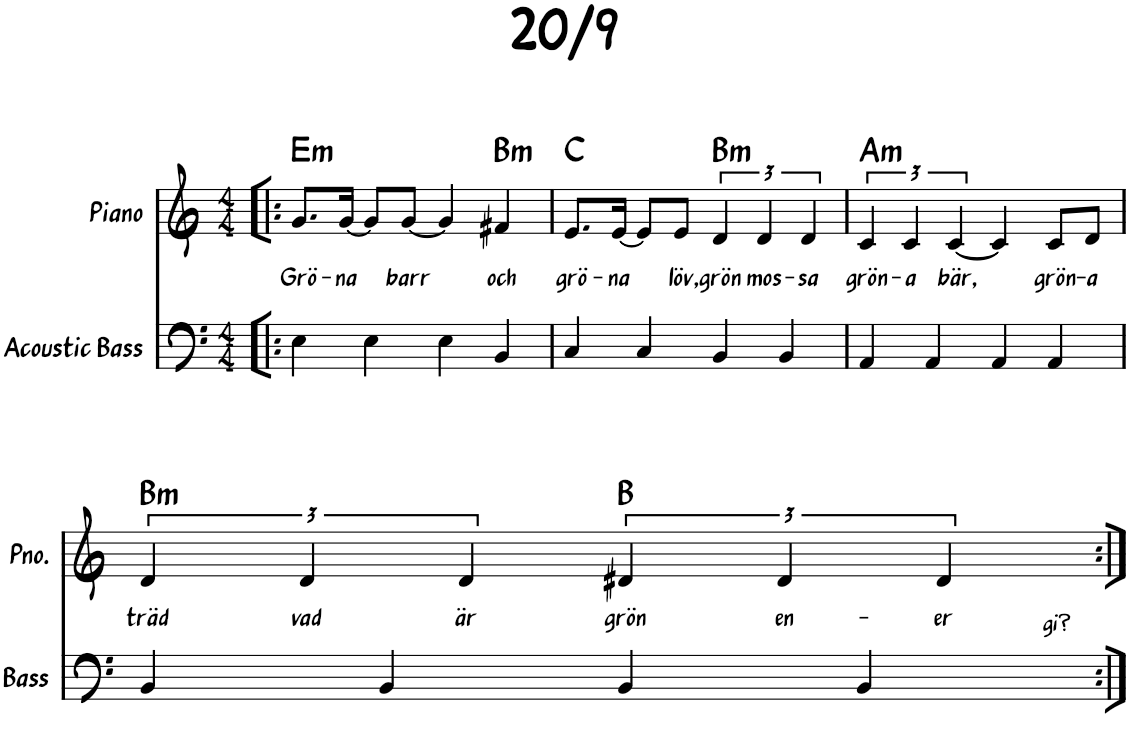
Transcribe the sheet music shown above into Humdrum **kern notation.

**kern	**kern	**text	**harte
*part2	*part1	*part1	*part1
*staff2	*staff1	*staff1	*
*I"Acoustic Bass	*I"Piano	*	*
*I'Bass	*I'Pno.	*	*
*clefF4	*clefG2	*	*
*Trd7c12	*	*	*
*k[]	*k[]	*	*
*M4/4	*M4/4	*	*
=1!|:	=1!|:	=1!|:	=1!|:
!	!	!LO:LY:b	!LO:H:kt=m
4E\	8.g/L	Grö-	E:min
!	!	!LO:LY:b	!
.	[16g/Jk	-na	.
4E\	8g/L]	.	.
!	!	!LO:LY:b	!
.	[8g/J	barr	.
4E\	4g/]	.	.
!	!	!LO:LY:b	!LO:H:kt=m
4BB/	4f#X/	och	B:min
=2	=2	=2	=2
!	!	!LO:LY:b	!
4C/	8.e/L	grö-	C:maj
!	!	!LO:LY:b	!
.	[16e/Jk	-na	.
4C/	8e/L]	.	.
!	!	!LO:LY:b	!
.	8e/J	löv,	.
!	!	!LO:LY:b	!LO:H:kt=m
4BB/	6d/	grön	B:min
!	!	!LO:LY:b	!
.	6d/	mos-	.
4BB/	.	.	.
!	!	!LO:LY:b	!
.	6d/	-sa	.
=3	=3	=3	=3
!	!	!LO:LY:b	!LO:H:kt=m
4AA/	6c/	grön-	A:min
!	!	!LO:LY:b	!
.	6c/	-a	.
4AA/	.	.	.
!	!	!LO:LY:b	!
.	[6c/	bär,	.
4AA/	4c/]	.	.
!	!	!LO:LY:b	!
4AA/	8c/L	grön-	.
!	!	!LO:LY:b	!
.	8d/J	-a	.
!!LO:LB:g=z
=4	=4	=4	=4
!	!	!LO:LY:b	!LO:H:kt=m
4BB/	6d/	träd	B:min
!	!	!LO:LY:b	!
.	6d/	vad	.
4BB/	.	.	.
!	!	!LO:LY:b	!
.	6d/	är	.
!	!	!LO:LY:b	!
4BB/	6d#X/	grön	B:maj
!	!	!LO:LY:b	!
.	6d#/	en-	.
4BB/	.	.	.
!	!LO:TX:b:t=gi?	!	!
!	!	!LO:LY:b	!
.	6d#/	-er	.
=:|!	=:|!	=:|!	=:|!
*-	*-	*-	*-
